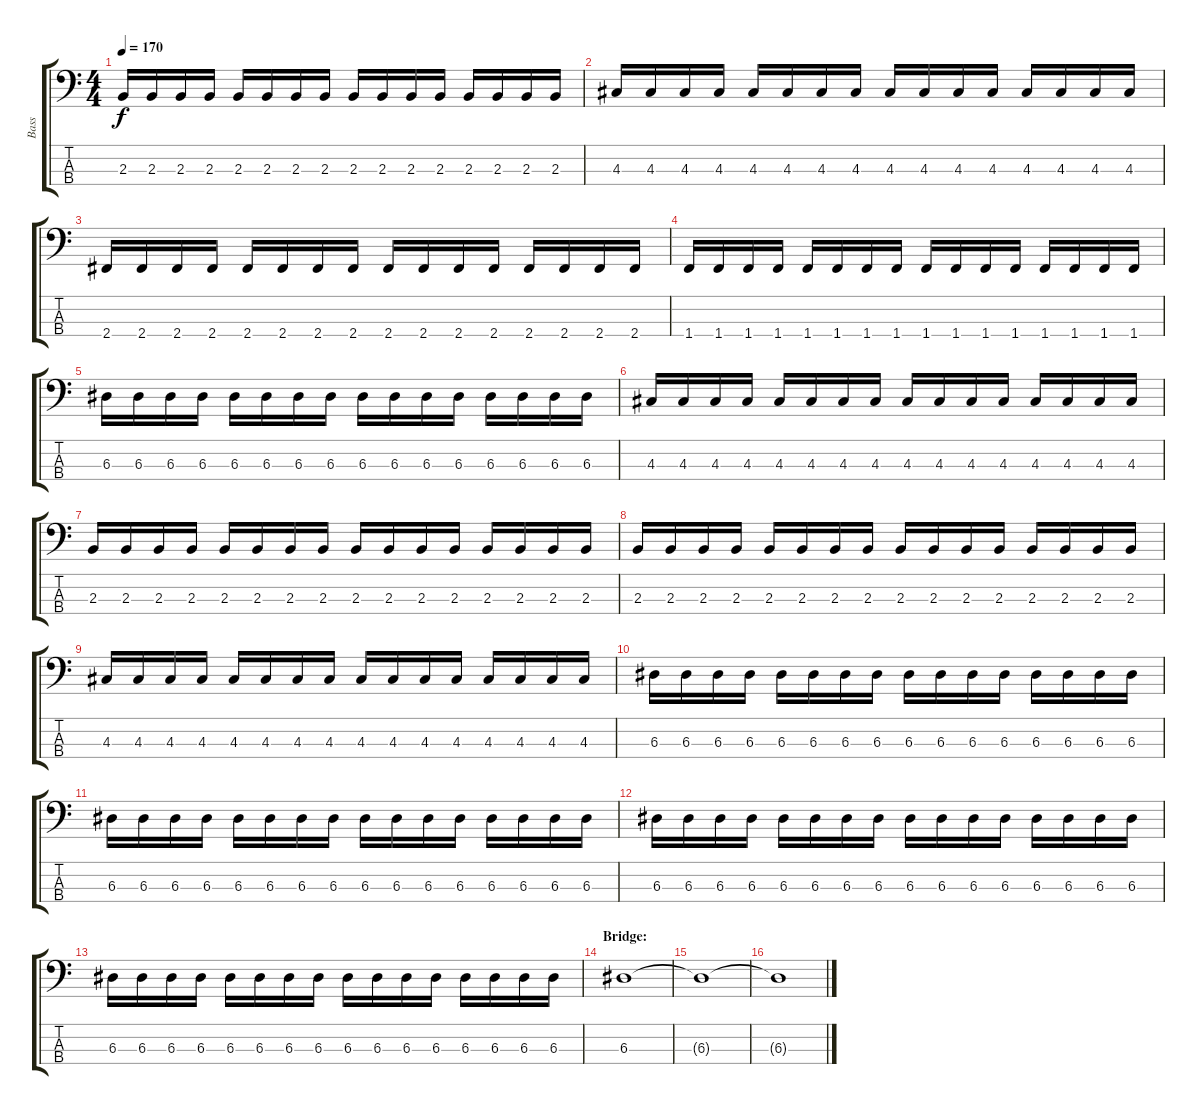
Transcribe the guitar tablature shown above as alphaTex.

\track ("Bass" "Bass") {instrument electricbasspick}
\staff {score tabs}
\tuning (G2 D2 A1 E1) {hide}
\ts (4 4)
\tempo 170
\clef f4
\ks c
2.3.16{dy f} 2.3.16 2.3.16 2.3.16 2.3.16 2.3.16 2.3.16 2.3.16 2.3.16 2.3.16 2.3.16 2.3.16 2.3.16 2.3.16 2.3.16 2.3.16 |
4.3.16 4.3.16 4.3.16 4.3.16 4.3.16 4.3.16 4.3.16 4.3.16 4.3.16 4.3.16 4.3.16 4.3.16 4.3.16 4.3.16 4.3.16 4.3.16 |
2.4.16 2.4.16 2.4.16 2.4.16 2.4.16 2.4.16 2.4.16 2.4.16 2.4.16 2.4.16 2.4.16 2.4.16 2.4.16 2.4.16 2.4.16 2.4.16 |
1.4.16 1.4.16 1.4.16 1.4.16 1.4.16 1.4.16 1.4.16 1.4.16 1.4.16 1.4.16 1.4.16 1.4.16 1.4.16 1.4.16 1.4.16 1.4.16 |
6.3.16 6.3.16 6.3.16 6.3.16 6.3.16 6.3.16 6.3.16 6.3.16 6.3.16 6.3.16 6.3.16 6.3.16 6.3.16 6.3.16 6.3.16 6.3.16 |
4.3.16 4.3.16 4.3.16 4.3.16 4.3.16 4.3.16 4.3.16 4.3.16 4.3.16 4.3.16 4.3.16 4.3.16 4.3.16 4.3.16 4.3.16 4.3.16 |
2.3.16 2.3.16 2.3.16 2.3.16 2.3.16 2.3.16 2.3.16 2.3.16 2.3.16 2.3.16 2.3.16 2.3.16 2.3.16 2.3.16 2.3.16 2.3.16 |
2.3.16 2.3.16 2.3.16 2.3.16 2.3.16 2.3.16 2.3.16 2.3.16 2.3.16 2.3.16 2.3.16 2.3.16 2.3.16 2.3.16 2.3.16 2.3.16 |
4.3.16 4.3.16 4.3.16 4.3.16 4.3.16 4.3.16 4.3.16 4.3.16 4.3.16 4.3.16 4.3.16 4.3.16 4.3.16 4.3.16 4.3.16 4.3.16 |
6.3.16 6.3.16 6.3.16 6.3.16 6.3.16 6.3.16 6.3.16 6.3.16 6.3.16 6.3.16 6.3.16 6.3.16 6.3.16 6.3.16 6.3.16 6.3.16 |
6.3.16 6.3.16 6.3.16 6.3.16 6.3.16 6.3.16 6.3.16 6.3.16 6.3.16 6.3.16 6.3.16 6.3.16 6.3.16 6.3.16 6.3.16 6.3.16 |
6.3.16 6.3.16 6.3.16 6.3.16 6.3.16 6.3.16 6.3.16 6.3.16 6.3.16 6.3.16 6.3.16 6.3.16 6.3.16 6.3.16 6.3.16 6.3.16 |
6.3.16 6.3.16 6.3.16 6.3.16 6.3.16 6.3.16 6.3.16 6.3.16 6.3.16 6.3.16 6.3.16 6.3.16 6.3.16 6.3.16 6.3.16 6.3.16 |
\section ("" "Bridge:")
6.3.1 |
6.3{t}.1 |
6.3{t}.1
